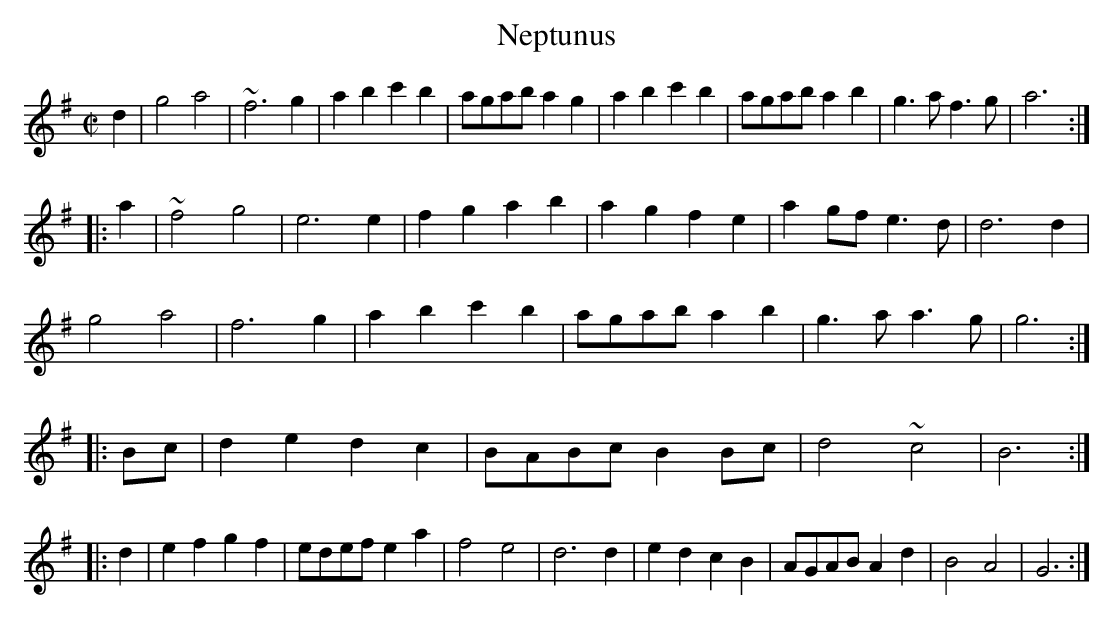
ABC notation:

X:1
T:Neptunus
M:C|
K:Gmaj
d2|g4a4|~f6g2|a2b2c'2b2|agaba2g2|a2b2c'2b2|agaba2b2|g3af3g|a6:|
|:a2|~f4g4|e6e2|f2g2a2b2|a2g2f2e2|a2gfe3d|d6d2|
g4a4|f6g2|a2b2c'2b2|agaba2b2|g3aa3g|g6:|
|:Bc|d2e2d2c2|BABcB2Bc|d4~c4|B6:|
|:d2|e2f2g2f2|edefe2a2|f4e4|d6d2|e2d2c2B2|AGABA2d2|B4A4|G6:|
